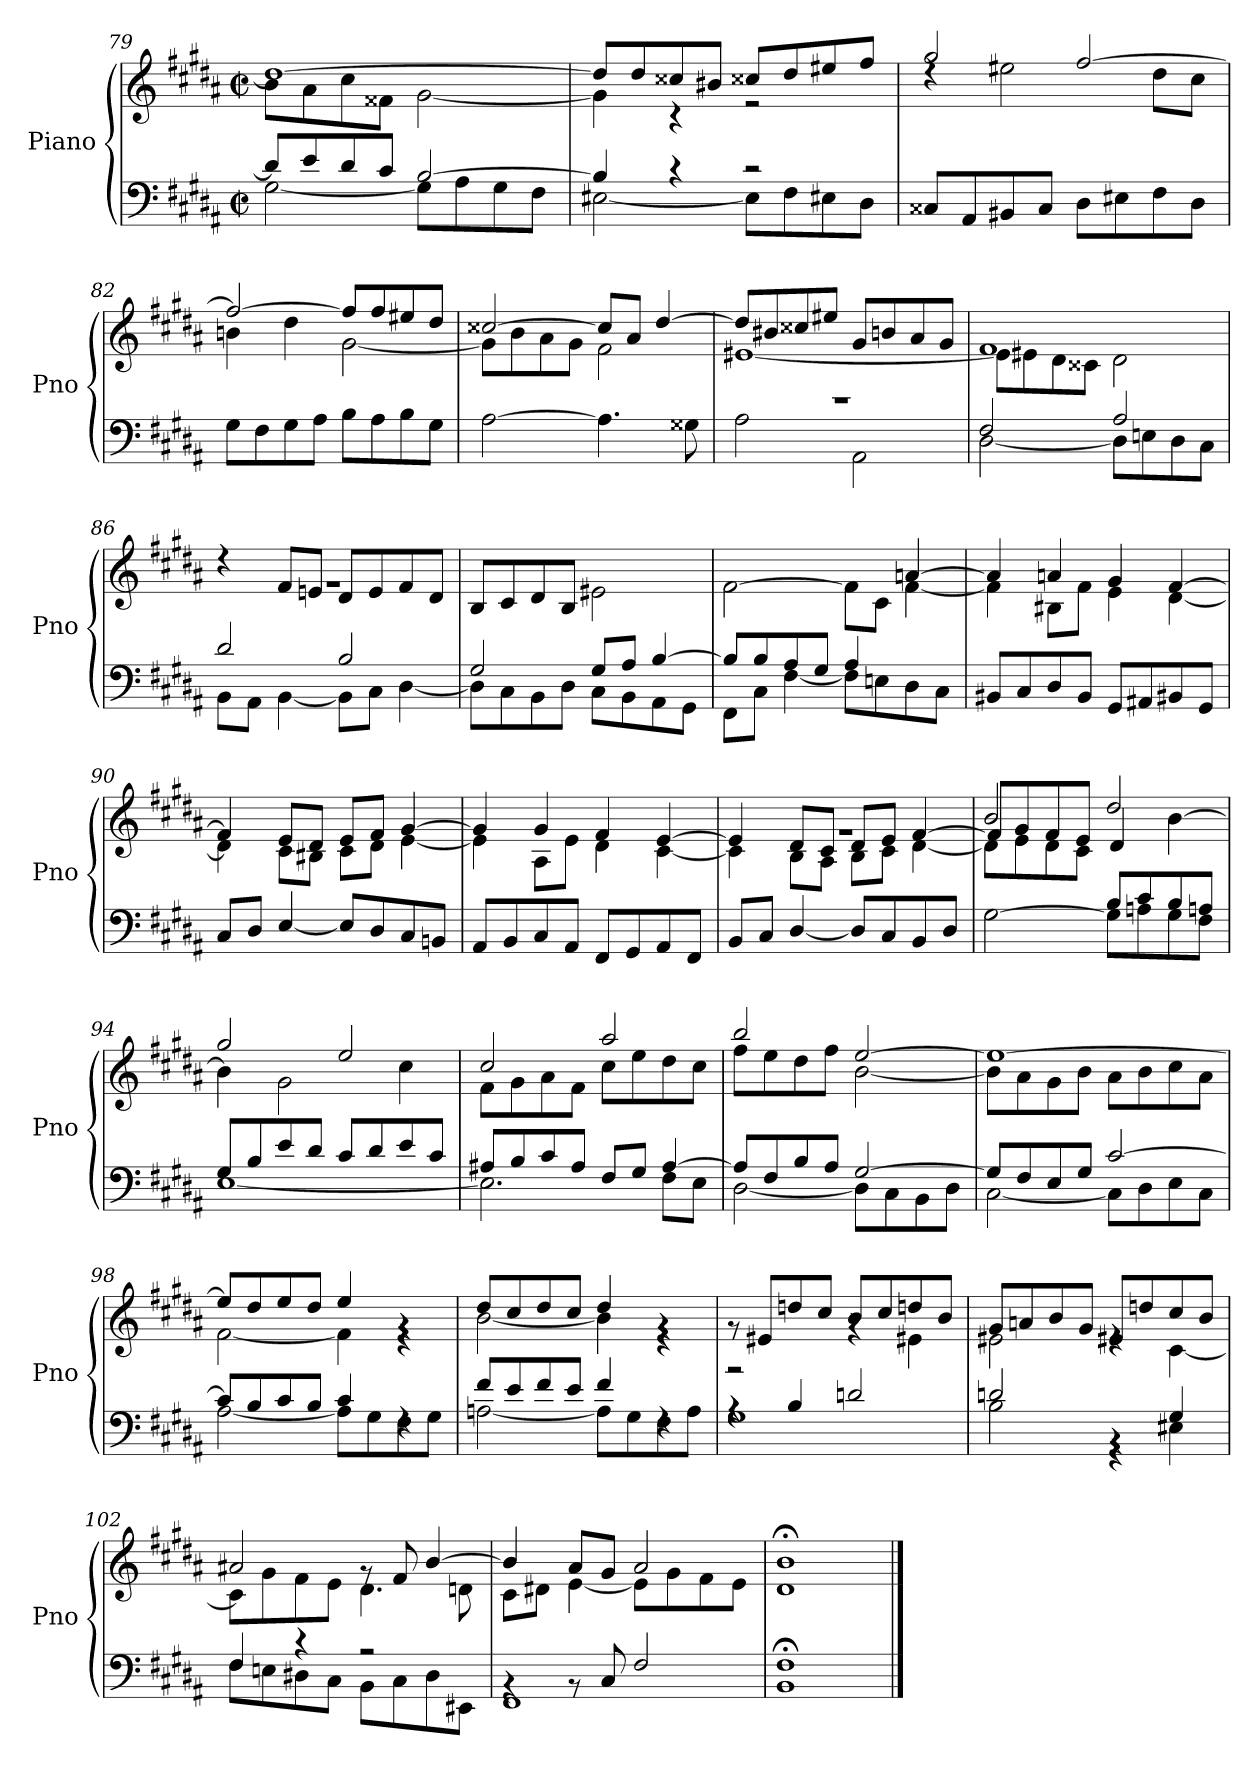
**kern	**kern
*part1	*part1
*staff2	*staff1
*I"Piano	*
*I'Pno	*
*clefF4	*clefG2
*k[f#c#g#d#a#]	*k[f#c#g#d#a#]
*M2/2	*M2/2
*met(c|)	*met(c|)
=79	=79
*^	*^
8d#/L]	[2G#\	1dd#_	8b\L
8e/	.	.	8a#\
8d#/	.	.	8cc#\
8c#/J	.	.	8f##X\J
[2B/	8G#\L]	.	[2g#\
.	8A#\	.	.
.	8G#\	.	.
.	8F#\J	.	.
=80	=80	=80	=80
4B/]	[2E#X\	8dd#/L]	4g#\]
.	.	8dd#/	.
4r	.	8cc##X/	4r
.	.	8b#X/J	.
2r	8E#\L]	8cc##X/L	2r
.	8F#\	8dd#/	.
.	8E#X\	8ee#X/	.
.	8D#\J	8ff#/J	.
*v	*v	*	*
=81	=81	=81
8C##X/L	2gg#/	4rdd
8AA#/	.	.
8BB#X/	.	2ee#X\
8C##/J	.	.
8D#\L	[2ff#/	.
8E#X\	.	.
8F#\	.	8dd#\L
8D#\J	.	8cc#\J
=82	=82	=82
8G#\L	2ff#/_	4bn\
8F#\	.	.
8G#\	.	4dd#\
8A#\J	.	.
8B\L	8ff#/L]	[2g#\
8A#\	8ff#/	.
8B\	8ee#X/	.
8G#\J	8dd#/J	.
!!LO:LB:g=z	!!
=83	=83	=83
[2A#\	[2cc##X/	8g#\L]
.	.	8b\
.	.	8a#\
.	.	8g#\J
4.A#\]	8cc##/L]	2f#\
.	8a#/J	.
.	[4dd#/	.
8G##X\	.	.
=84	=84	=84
*^	*	*
1r	2A#\	8dd#/L]	[1e#X
.	.	8b#X/	.
.	.	8cc##X/	.
.	.	8ee#X/J	.
.	2AA#\	8g#/L	.
.	.	8bn/	.
.	.	8a#/	.
.	.	8g#/J	.
=85	=85	=85	=85
2F#/	[2D#\	1f#	8e#\L]
.	.	.	8e#X\
.	.	.	8d#\
.	.	.	8c##X\J
2A#/	8D#\L]	.	2d#\
.	8En\	.	.
.	8D#\	.	.
.	8C#\J	.	.
=86	=86	=86	=86
2d#/	8BB\L	1rg	4rdd
.	8AA#\J	.	.
.	[4BB\	.	8f#/L
.	.	.	8en/J
2B/	8BB\L]	.	8d#/L
.	8C#\J	.	8e/
.	[4D#\	.	8f#/
.	.	.	8d#/J
*	*	*v	*v
!!LO:LB:g=z
=87	=87	=87
2G#/	8D#\L]	8B/L
.	8C#\	8c#/
.	8BB\	8d#/
.	8D#\J	8B/J
8G#/L	8C#\L	2e#X\
8A#/J	8BB\	.
[4B/	8AA#\	.
.	8GG#\J	.
=88	=88	=88
*	*	*^
8B/L]	8FF#\L	[2f#\	2.ryy
8B/	8C#\J	.	.
8A#/	[4F#\	.	.
8G#/J	.	.	.
8F#\L]	4A#/	8f#\L]	.
8En\	.	8c#\J	.
8D#\	4ryy	[4an/	[4f#\
8C#\J	.	.	.
*v	*v	*	*
=89	=89	=89
8BB#X/L	4a/]	4f#\]
8C#/	.	.
8D#/	4an/	8B#X\L
8BB#/J	.	8f#\J
8GG#/L	4g#/	4e\
8AA#X/	.	.
8BB#X/	[4f#/	[4d#\
8GG#/J	.	.
=90	=90	=90
8C#/L	4f#/]	4d#\]
8D#/J	.	.
[4E/	8e/L	8c#\L
.	8d#/J	8B#X\J
8E/L]	8e/L	8c#\L
8D#/	8f#/J	8d#\J
8C#/	[4g#/	[4e\
8BBn/J	.	.
!!LO:LB:g=z	!!
=91	=91	=91
8AA#/L	4g#/]	4e\]
8BB/	.	.
8C#/	4g#/	8A#\L
8AA#/J	.	8e\J
8FF#/L	4f#/	4d#\
8GG#/	.	.
8AA#/	[4e/	[4c#\
8FF#/J	.	.
=92	=92	=92
*	*	*^
8BB/L	1rg	4c#\]	4e/]
8C#/J	.	.	.
[4D#/	.	8B\L	8d#/L
.	.	8A#\J	8c#/J
8D#/L]	.	8B\L	8d#/L
8C#/	.	8c#\J	8e/J
8BB/	.	[4d#\	[4f#/
8D#/J	.	.	.
=93	=93	=93	=93
*^	*	*	*
[2G#\	2ryy	2b/	8d#\L]	8f#/L]
.	.	.	8e\	8g#/
.	.	.	8d#\	8f#/
.	.	.	8c#\J	8e/J
8B/L	8G#\L]	2dd#/	2ryy	4d#/
8c#/	8An\	.	.	.
8B/	8G#\	.	.	[4b\
8An/J	8F#\J	.	.	.
*	*	*	*v	*v
=94	=94	=94	=94
8G#/L	[1E	2gg#/	4b\]
8B/	.	.	.
8e/	.	.	2g#\
8d#/J	.	.	.
8c#/L	.	2ee/	.
8d#/	.	.	.
8e/	.	.	4cc#\
8c#/J	.	.	.
=95	=95	=95	=95
8A#X/L	2.E\]	2cc#/	8f#\L
8B/	.	.	8g#\
8c#/	.	.	8a#\
8A#/J	.	.	8f#\J
8F#/L	.	2aa#/	8cc#\L
8G#/J	.	.	8ee\
[4A#/	8F#\L	.	8dd#\
.	8E\J	.	8cc#\J
!!LO:LB:g=z	!!
=96	=96	=96	=96
8A#/L]	[2D#\	2bb/	8ff#\L
8F#/	.	.	8ee\
8B/	.	.	8dd#\
8A#/J	.	.	8ff#\J
[2G#/	8D#\L]	[2ee/	[2b\
.	8C#\	.	.
.	8BB\	.	.
.	8D#\J	.	.
=97	=97	=97	=97
8G#/L]	[2C#\	1ee_	8b\L]
8F#/	.	.	8a#\
8E/	.	.	8g#\
8G#/J	.	.	8b\J
[2c#/	8C#\L]	.	8a#\L
.	8D#\	.	8b\
.	8E\	.	8cc#\
.	8C#\J	.	8a#\J
=98	=98	=98	=98
8c#/L]	[2A#\	8ee/L]	[2f#\
8B/	.	8dd#/	.
8c#/	.	8ee/	.
8B/J	.	8dd#/J	.
4c#/	8A#\L]	4ee/	4f#\]
.	8G#\	.	.
4rF	8F#\	4rg	4r
.	8G#\J	.	.
=99	=99	=99	=99
8f#/L	[2An\	8dd#/L	[2b\
8e/	.	8cc#/	.
8f#/	.	8dd#/	.
8e/J	.	8cc#/J	.
4f#/	8A\L]	4dd#/	4b\]
.	8G#\	.	.
4rF	8F#\	4rg	4r
.	8A\J	.	.
!!LO:PB:g=z	!!
=100	=100	=100	=100
4rA	1G#	8rg	2r
.	.	8e#X/L	.
4B/	.	8ddn/	.
.	.	8cc#/J	.
2dn/	.	8b/L	4rg
.	.	8cc#/	.
.	.	8ddn/	4e#X\
.	.	8b/J	.
=101	=101	=101	=101
2dn/	2B\	8g#/L	2e#X\
.	.	8an/	.
.	.	8b/	.
.	.	8g#/J	.
4rBB	4r	8e#X/L	4re
.	.	8ddn/	.
4G#/	4E#X\	8cc#/	[4c#\
.	.	8b/J	.
=102	=102	=102	=102
4F#/	8F#\L	2a#X/	8c#\L]
.	8En\	.	8g#\
4r	8D#X\	.	8f#\
.	8C#\J	.	8e\J
2r	8BB\L	8rg	4.d#\
*	*	*MM104	*
.	8C#\	8f#/	.
*	*	*MM100	*
.	8D#\	[4b/	.
*	*	*MM96	*
.	8EE#X\J	.	8dn\
=103	=103	=103	=103
*	*	*MM92	*
4rBB	1FF#	4b/]	8c#\L
.	.	.	8d#X\J
*	*	*MM88	*
8rBB	.	8a#/L	[4e\
8C#/	.	8g#/J	.
*	*	*MM84	*
2F#/	.	2a#/	8e\L]
*	*	*MM80	*
.	.	.	8g#\
*	*	*MM72	*
.	.	.	8f#\
*	*	*MM60	*
.	.	.	8e\J
*v	*v	*	*
*	*v	*v
=104	=104
1BB;< 1F#;<	1d#;< 1b;<
==	==
*-	*-
